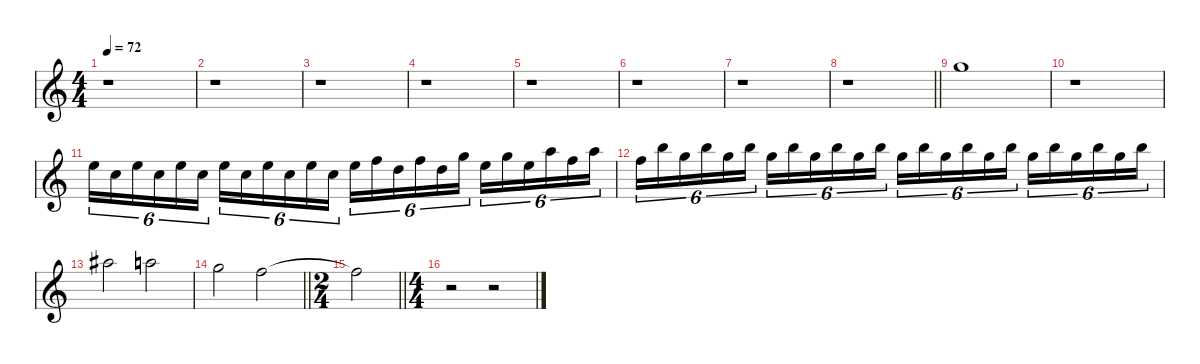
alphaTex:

\defaultSystemsLayout 4
\hideDynamics
\bracketExtendMode nobrackets
\singleTrackTrackNamePolicy hidden
\multiTrackTrackNamePolicy hidden
\otherSystemsTrackNameOrientation horizontal
\track ("Keys" "vln.") {instrument stringensemble1}
\staff {score}
\tuning (E4 B3 G3 D3 A2 E2)
\ts (4 4)
\tempo 72
\clef g2
\ks c
r.1{dy f beam Down} |
r.1{beam Down} |
r.1{beam Down} |
r.1{beam Down} |
r.1{beam Down} |
r.1{beam Down} |
r.1{beam Down} |
\barLineRight lightlight
r.1{beam Down} |
15.1.1{dy mp beam Down} |
r.1{beam Down} |
12.1.16{tu (6 4) dy pp beam Down} 13.2.16{tu (6 4) dy p beam Down} 12.1.16{tu (6 4) beam Down} 13.2.16{tu (6 4) beam Down} 12.1.16{tu (6 4) beam Down} 13.2.16{tu (6 4) beam Down} 12.1.16{tu (6 4) beam Down} 13.2.16{tu (6 4) beam Down} 12.1.16{tu (6 4) beam Down} 13.2.16{tu (6 4) beam Down} 12.1.16{tu (6 4) beam Down} 13.2.16{tu (6 4) beam Down} 12.1.16{tu (6 4) dy f beam Down} 13.1.16{tu (6 4) dy p beam Down} 15.2.16{tu (6 4) beam Down} 13.1.16{tu (6 4) beam Down} 15.2.16{tu (6 4) beam Down} 15.1.16{tu (6 4) dy mp beam Down} 17.2.16{tu (6 4) beam Down} 15.1.16{tu (6 4) beam Down} 17.2.16{tu (6 4) beam Down} 17.1.16{tu (6 4) beam Down} 18.2.16{tu (6 4) beam Down} 17.1.16{tu (6 4) beam Down} |
18.2.16{tu (6 4) dy f beam Down} 19.1.16{tu (6 4) dy mp beam Down} 20.2.16{tu (6 4) beam Down} 19.1.16{tu (6 4) beam Down} 20.2.16{tu (6 4) beam Down} 19.1.16{tu (6 4) beam Down} 20.2.16{tu (6 4) beam Down} 19.1.16{tu (6 4) beam Down} 20.2.16{tu (6 4) beam Down} 19.1.16{tu (6 4) beam Down} 20.2.16{tu (6 4) beam Down} 19.1.16{tu (6 4) beam Down} 20.2.16{tu (6 4) beam Down} 19.1.16{tu (6 4) beam Down} 20.2.16{tu (6 4) beam Down} 19.1.16{tu (6 4) beam Down} 20.2.16{tu (6 4) beam Down} 19.1.16{tu (6 4) beam Down} 20.2.16{tu (6 4) dy mf beam Down} 19.1.16{tu (6 4) beam Down} 20.2.16{tu (6 4) beam Down} 19.1.16{tu (6 4) beam Down} 20.2.16{tu (6 4) beam Down} 19.1.16{tu (6 4) beam Down} |
18.1{acc #}.2{beam Down} 17.1.2{dy mp beam Down} |
\barLineRight lightlight
15.1.2{beam Down} 13.1.2{beam Down} |
\ts (2 4)
\beaming (8 2 2)
\barLineRight lightlight
13.1{t}.2{dy f beam Down} |
\ts (4 4)
\beaming (8 2 2 2 2)
r.2{beam Down} r.2{beam Down}
